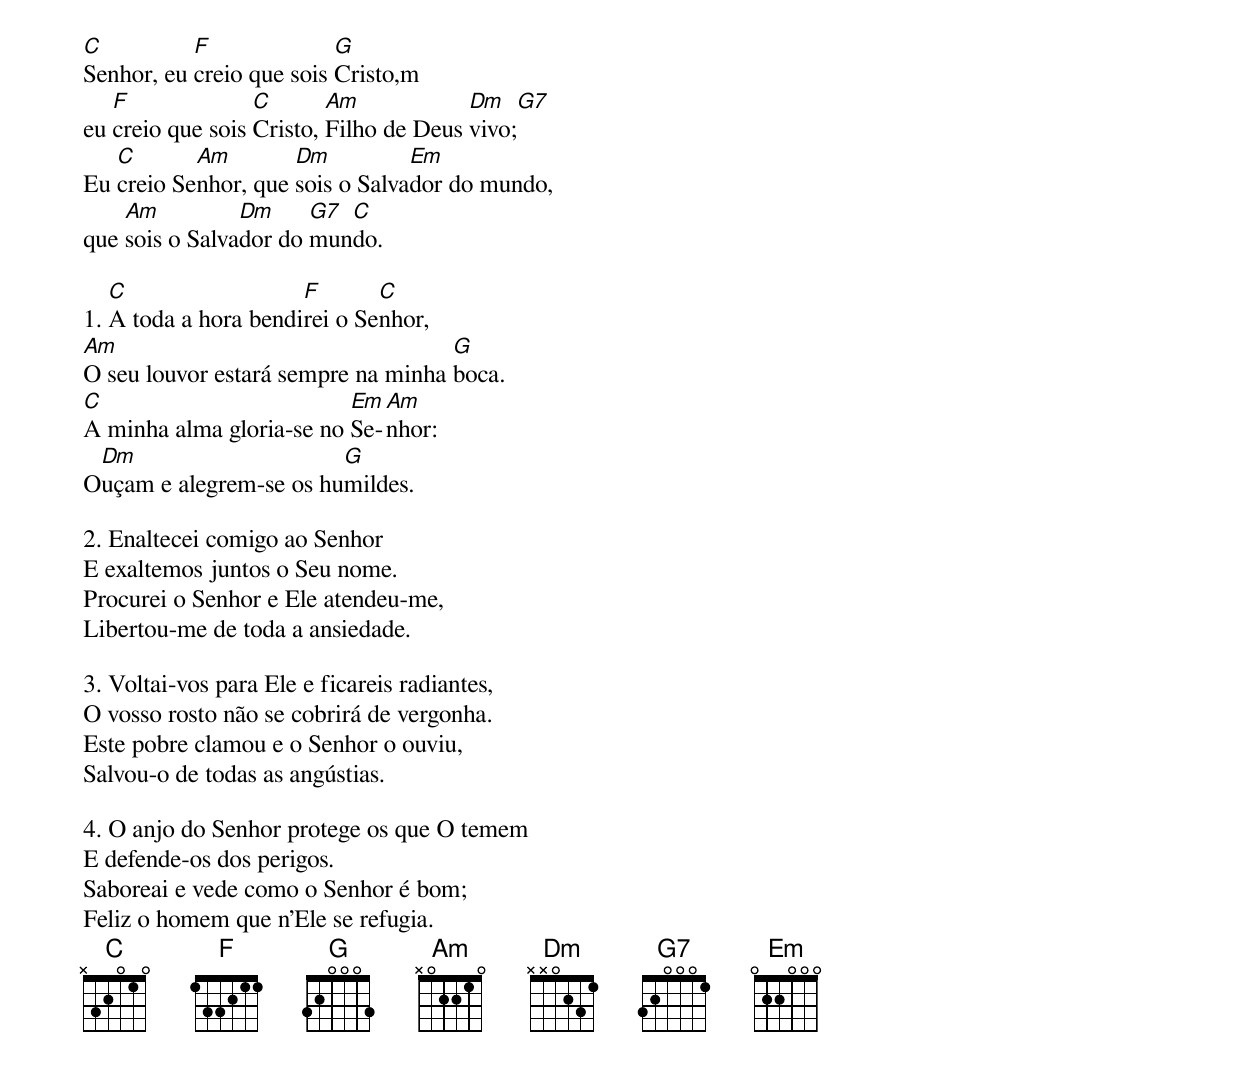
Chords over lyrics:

C          F              G
Senhor, eu creio que sois Cristo,m
   F              C       Am            Dm   G7
eu creio que sois Cristo, Filho de Deus vivo;
   C       Am        Dm          Em
Eu creio Senhor, que sois o Salvador do mundo,
    Am          Dm     G7 C
que sois o Salvador do mundo.

   C                  F       C
1. A toda a hora bendirei o Senhor,
Am                                  G
O seu louvor estará sempre na minha boca.
C                         Em Am
A minha alma gloria-se no Se-nhor:
 Dm                     G
Ouçam e alegrem-se os humildes.

2. Enaltecei comigo ao Senhor
E exaltemos juntos o Seu nome.
Procurei o Senhor e Ele atendeu-me,
Libertou-me de toda a ansiedade.

3. Voltai-vos para Ele e ficareis radiantes,
O vosso rosto não se cobrirá de vergonha.
Este pobre clamou e o Senhor o ouviu,
Salvou-o de todas as angústias.

4. O anjo do Senhor protege os que O temem
E defende-os dos perigos.
Saboreai e vede como o Senhor é bom;
Feliz o homem que n'Ele se refugia.
